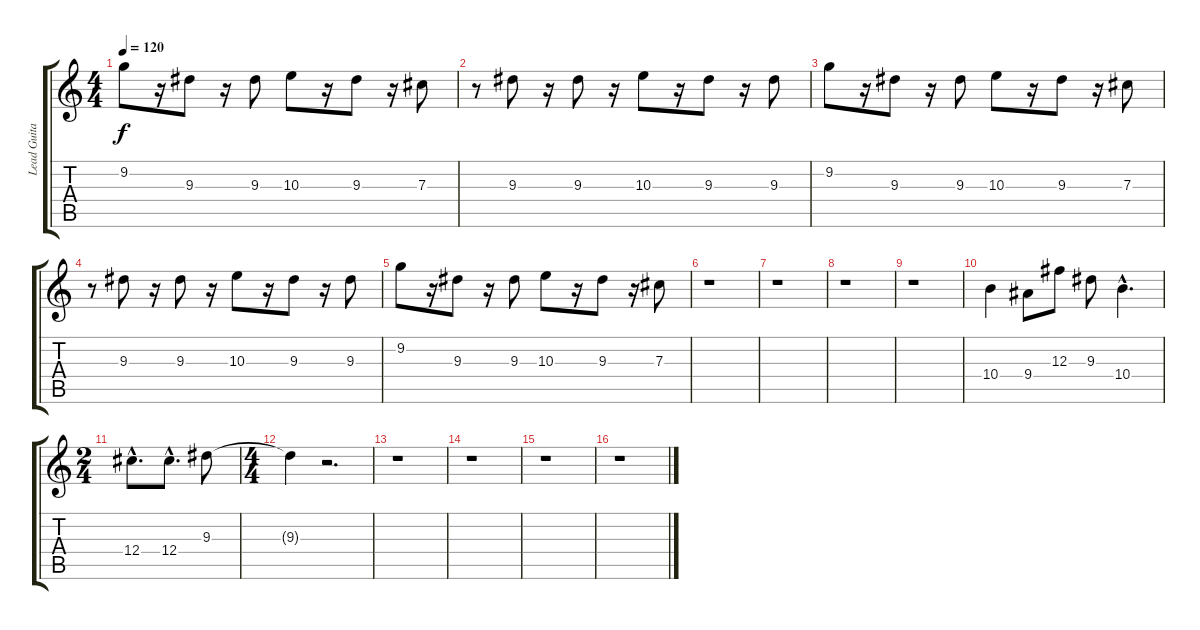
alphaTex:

\track ("Lead Guitar" "Lead Guita") {instrument distortionguitar}
\staff {score tabs}
\tuning (Eb4 Bb3 Gb3 Db3 Ab2 Eb2) {hide}
\ts (4 4)
\tempo 120
\clef g2
\ks c
9.2.8{dy f} r.16 9.3.8 r.16 9.3.8 10.3.8 r.16 9.3.8 r.16 7.3.8 |
r.8 9.3.8 r.16 9.3.8 r.16 10.3.8 r.16 9.3.8 r.16 9.3.8 |
9.2.8 r.16 9.3.8 r.16 9.3.8 10.3.8 r.16 9.3.8 r.16 7.3.8 |
r.8 9.3.8 r.16 9.3.8 r.16 10.3.8 r.16 9.3.8 r.16 9.3.8 |
9.2.8 r.16 9.3.8 r.16 9.3.8 10.3.8 r.16 9.3.8 r.16 7.3.8 |
r.1 |
r.1 |
r.1 |
r.1 |
10.4.4 9.4.8 12.3.8 9.3.8 10.4{hac}.4{d} |
\ts (2 4)
12.4{hac}.8{d} 12.4{hac}.8{d} 9.3.8 |
\ts (4 4)
9.3{t}.4 r.2{d} |
r.1 |
r.1 |
r.1 |
r.1
